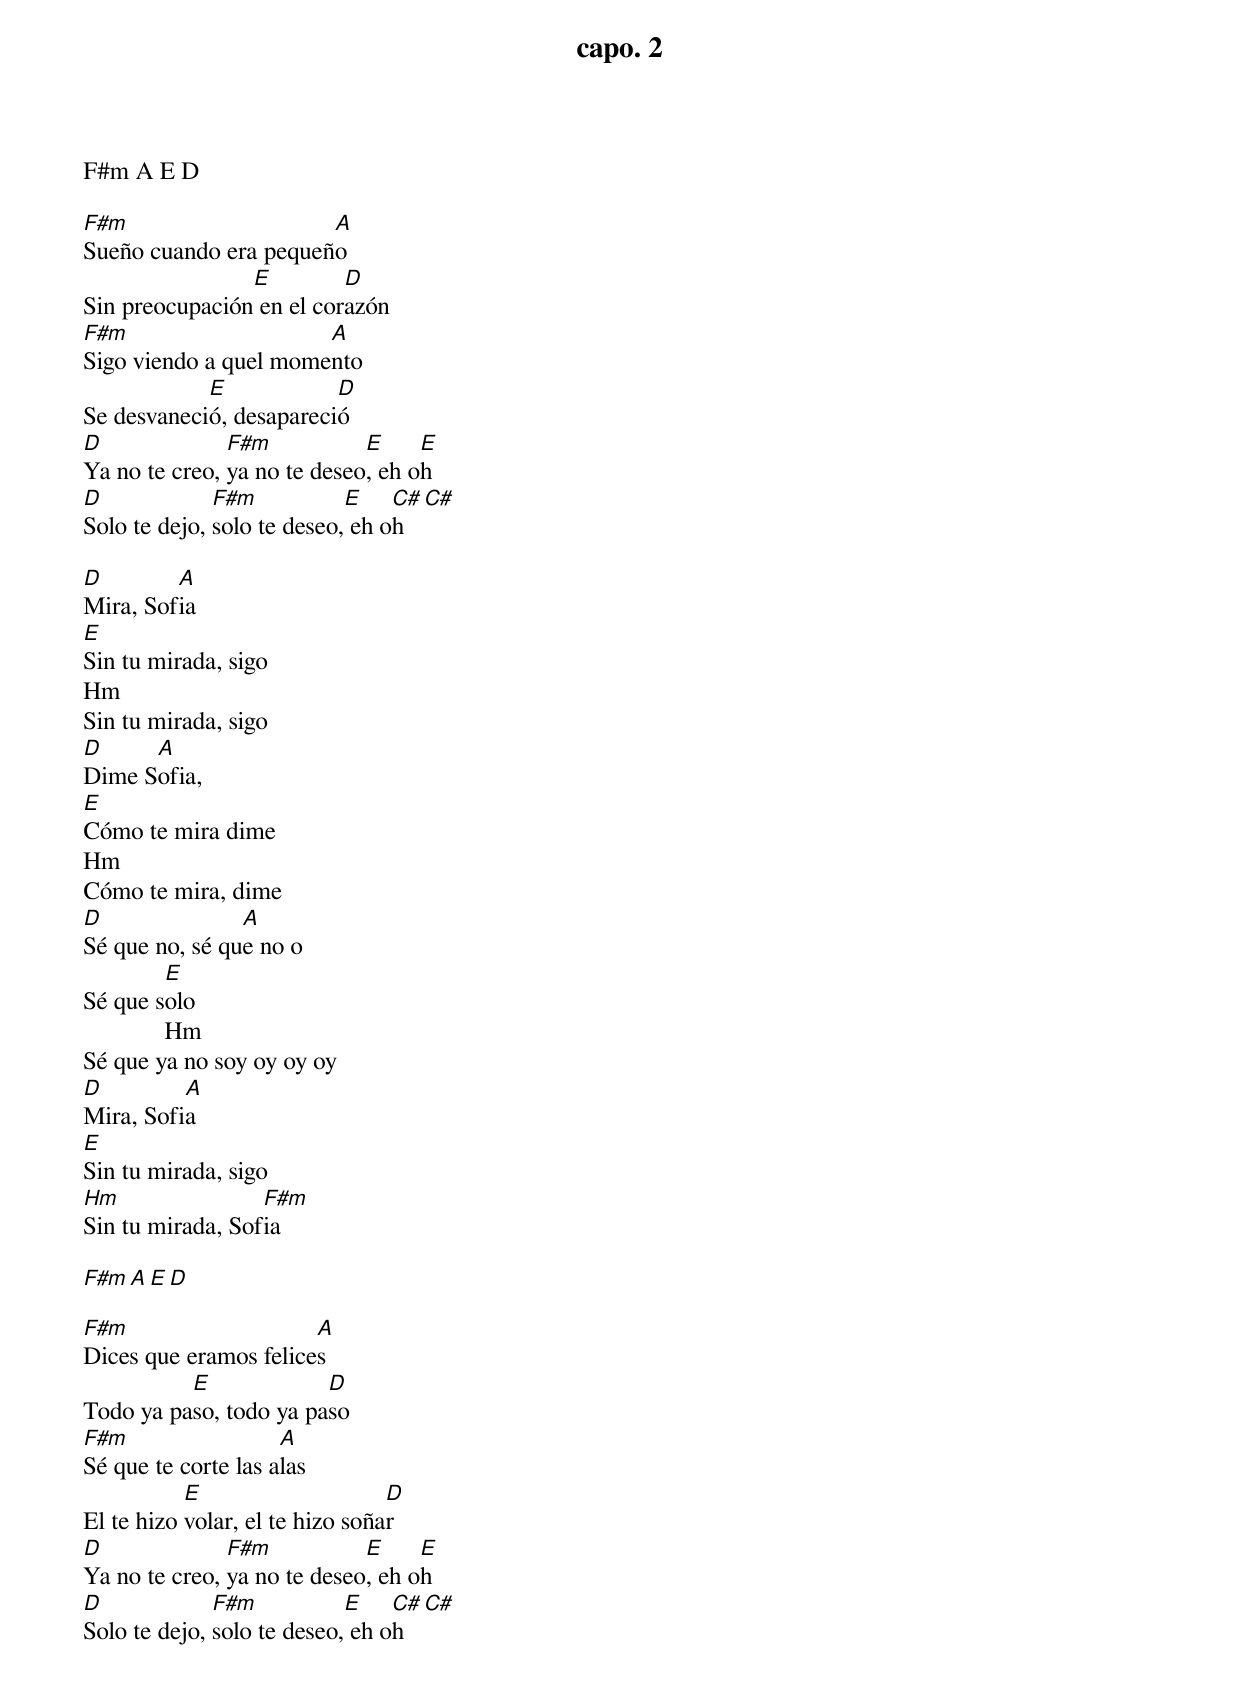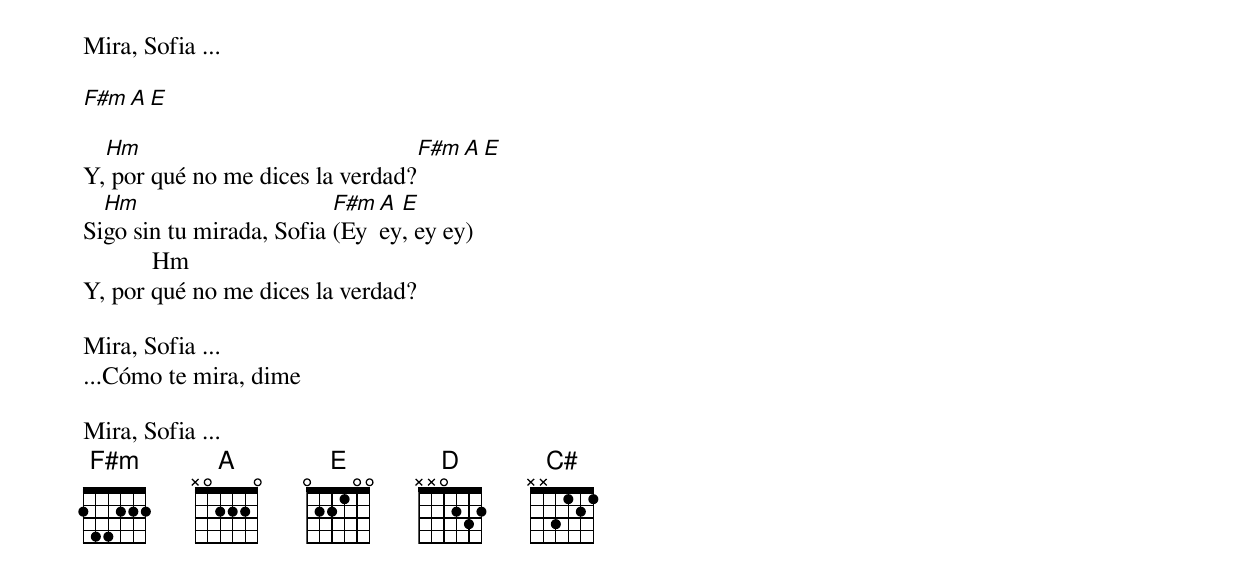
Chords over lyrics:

capo. 2
F#m A E D

F#m                    A
Sueño cuando era pequeño
                E         D
Sin preocupación en el corazón
F#m                    A
Sigo viendo a quel momento
            E            D
Se desvaneció, desapareció
D              F#m           E     E
Ya no te creo, ya no te deseo, eh oh
D             F#m           E    C#       C#
Solo te dejo, solo te deseo, eh oh

D        A
Mira, Sofia
E
Sin tu mirada, sigo
Hm
Sin tu mirada, sigo
D     A
Dime Sofia,
E
Cómo te mira dime
Hm
Cómo te mira, dime
D               A
Sé que no, sé que no o
        E
Sé que solo
             Hm
Sé que ya no soy oy oy oy
D         A
Mira, Sofia
E
Sin tu mirada, sigo
Hm                F#m
Sin tu mirada, Sofia

F#m A E D

F#m                    A
Dices que eramos felices
          E             D
Todo ya paso, todo ya paso
F#m                  A
Sé que te corte las alas
           E                     D
El te hizo volar, el te hizo soñar
D              F#m           E     E
Ya no te creo, ya no te deseo, eh oh
D             F#m           E    C#       C#
Solo te dejo, solo te deseo, eh oh

Mira, Sofia ...

F#m A E

  Hm                              F#m A E
Y, por qué no me dices la verdad?
  Hm                      F#m A E
Sigo sin tu mirada, Sofia (Ey ey, ey ey)
           Hm
Y, por qué no me dices la verdad?

Mira, Sofia ...
...Cómo te mira, dime

Mira, Sofia ...
